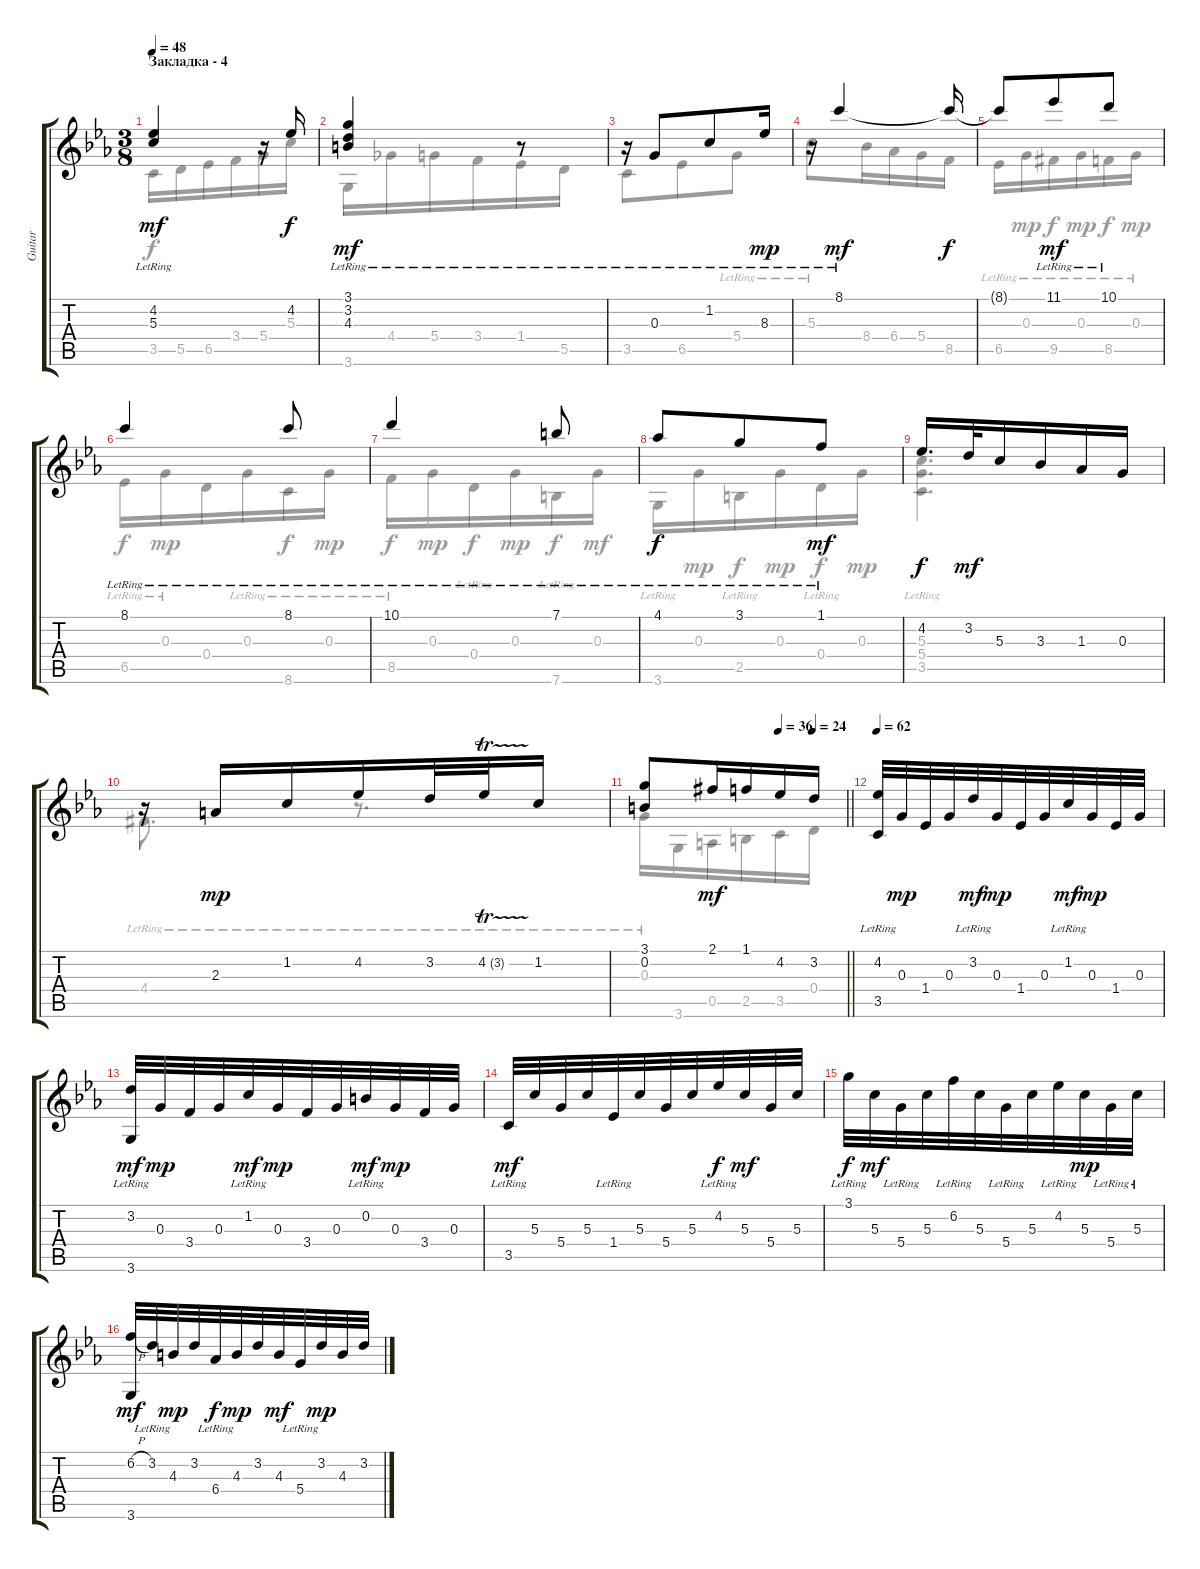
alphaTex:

\track (" Guitar " " Guitar ") {instrument acousticguitarnylon}
\staff {score tabs}
\tuning (E4 B3 G3 D3 A2 E2) {hide}
\voice
\ts (3 8)
\section ("" "Закладка - 4")
\tempo 48
\clef g2
\ks cminor
(4.2{lr} 5.3{lr}).4{dy mf} r.16 4.2.16{dy f} |
(3.1{lr} 3.2{lr} 4.3{lr}).4{dy mf} r.8 |
r.16 0.3{lr}.8 1.2{lr}.8 8.3{lr}.16{dy mp} |
r.16 8.1{lr}.4{dy mf} 8.1{t}.16{dy f} |
8.1{t}.8 11.1{lr}.8{dy mf} 10.1{lr}.8 |
8.1{lr}.4 8.1{lr}.8 |
10.1{lr}.4 7.1{lr}.8 |
4.1{lr}.8{dy f} 3.1{lr}.8 1.1{lr}.8{dy mf} |
4.2.16{d dy f} 3.2.32{dy mf} 5.3.16 3.3.16 1.3.16 0.3.16 |
r.16 2.3.16{dy mp} 1.2.16 4.2.16 3.2.32 4.2{tr (3 32)}.32 1.2.16 |
\tempo (36 0.6666666666666666)
\tempo (24 0.8333333333333334)
\barLineRight lightlight
(3.1 0.2).8 2.1{acc #}.16{dy mf} 1.1.16 4.2.16 3.2.16 |
\tempo 62
(4.2{lr} 3.5).32 0.3.32{dy mp} 1.4.32 0.3.32 3.2{lr}.32{dy mf} 0.3.32{dy mp} 1.4.32 0.3.32 1.2{lr}.32{dy mf} 0.3.32{dy mp} 1.4.32 0.3.32 |
(3.2{lr} 3.6{lr}).32{dy mf} 0.3.32{dy mp} 3.4.32 0.3.32 1.2{lr}.32{dy mf} 0.3.32{dy mp} 3.4.32 0.3.32 0.2{lr}.32{dy mf} 0.3.32{dy mp} 3.4.32 0.3.32 |
3.5{lr}.32{dy mf} 5.3.32 5.4.32 5.3.32 1.4{lr}.32 5.3.32 5.4.32 5.3.32 4.2{lr}.32{dy f} 5.3.32{dy mf} 5.4.32 5.3.32 |
3.1{lr}.32{dy f} 5.3.32{dy mf} 5.4{lr}.32 5.3.32 6.2{lr}.32 5.3.32 5.4{lr}.32 5.3.32 4.2{lr}.32 5.3.32{dy mp} 5.4{lr}.32 5.3{lr}.32 |
(6.2{h} 3.6).32{dy mf} 3.2{lr}.32 4.3{lr}.32{dy mp} 3.2.32 6.4{lr}.32{dy f} 4.3.32{dy mp} 3.2.32 4.3.32{dy mf} 5.4{lr}.32 3.2.32{dy mp} 4.3.32 3.2.32
\voice
\clef g2
\ottava regular
\simile none
\ks cminor
3.5.16{dy f} 5.5.16 6.5.16 3.4.16 5.4.16 5.3.16 |
3.6.16 4.4.16 5.4.16 3.4.16 1.4.16 5.5.16 |
3.5.8 6.5.8 5.4{lr}.8 |
5.3{lr}.8 8.4.16 6.4.16 5.4.16 8.5.16 |
6.5{lr}.16 0.3{lr}.16{dy mp} 9.5{lr acc #}.16{dy f} 0.3{lr}.16{dy mp} 8.5{lr}.16{dy f} 0.3{lr}.16{dy mp} |
6.5{lr}.16{dy f} 0.3{lr}.16{dy mp} 0.4.16 0.3{lr}.16 8.6{lr}.16{dy f} 0.3{lr}.16{dy mp} |
8.5{lr}.16{dy f} 0.3.16{dy mp} 0.4{lr}.16{dy f} 0.3.16{dy mp} 7.6{lr}.16{dy f} 0.3.16{dy mf} |
3.6{lr}.16{dy f} 0.3.16{dy mp} 2.5{lr}.16{dy f} 0.3.16{dy mp} 0.4{lr}.16{dy f} 0.3.16{dy mp} |
(5.3{lr} 5.4{lr} 3.5{lr}).4{d} |
4.4{lr acc #}.8{d} r.8{d} |
\barLineRight lightlight
0.3{lr}.16 3.6.16 0.5.16 2.5.16 3.5.16 0.4.16 |
|
|
|
|
